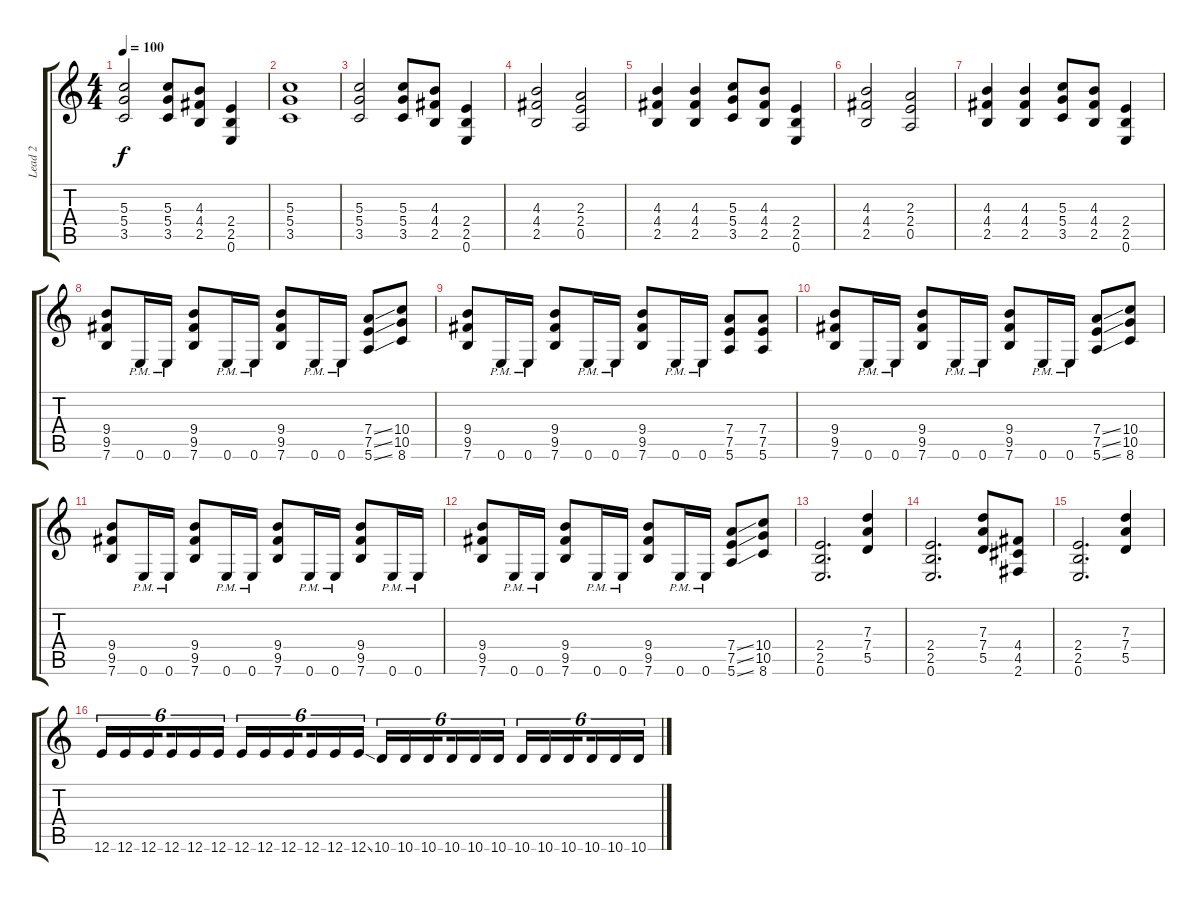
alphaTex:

\track ("Lead 2" "Lead 2") {instrument overdrivenguitar}
\staff {score tabs}
\tuning (E4 B3 G3 D3 A2 E2) {hide}
\ts (4 4)
\tempo 100
\clef g2
\ks c
(5.3 5.4 3.5).2{dy f} (5.3 5.4 3.5).8 (4.3 4.4 2.5).8 (2.4 2.5 0.6).4 |
(5.3 5.4 3.5).1 |
(5.3 5.4 3.5).2 (5.3 5.4 3.5).8 (4.3 4.4 2.5).8 (2.4 2.5 0.6).4 |
(4.3 4.4 2.5).2 (2.3 2.4 0.5).2 |
(4.3 4.4 2.5).4 (4.3 4.4 2.5).4 (5.3 5.4 3.5).8 (4.3 4.4 2.5).8 (2.4 2.5 0.6).4 |
(4.3 4.4 2.5).2 (2.3 2.4 0.5).2 |
(4.3 4.4 2.5).4 (4.3 4.4 2.5).4 (5.3 5.4 3.5).8 (4.3 4.4 2.5).8 (2.4 2.5 0.6).4 |
(9.4 9.5 7.6).8 0.6{pm}.16 0.6{pm}.16 (9.4 9.5 7.6).8 0.6{pm}.16 0.6{pm}.16 (9.4 9.5 7.6).8 0.6{pm}.16 0.6{pm}.16 (7.4{ss} 7.5{ss} 5.6{ss}).8 (10.4 10.5 8.6).8 |
(9.4 9.5 7.6).8 0.6{pm}.16 0.6{pm}.16 (9.4 9.5 7.6).8 0.6{pm}.16 0.6{pm}.16 (9.4 9.5 7.6).8 0.6{pm}.16 0.6{pm}.16 (7.4 7.5 5.6).8 (7.4 7.5 5.6).8 |
(9.4 9.5 7.6).8 0.6{pm}.16 0.6{pm}.16 (9.4 9.5 7.6).8 0.6{pm}.16 0.6{pm}.16 (9.4 9.5 7.6).8 0.6{pm}.16 0.6{pm}.16 (7.4{ss} 7.5{ss} 5.6{ss}).8 (10.4 10.5 8.6).8 |
(9.4 9.5 7.6).8 0.6{pm}.16 0.6{pm}.16 (9.4 9.5 7.6).8 0.6{pm}.16 0.6{pm}.16 (9.4 9.5 7.6).8 0.6{pm}.16 0.6{pm}.16 (9.4 9.5 7.6).8 0.6{pm}.16 0.6{pm}.16 |
(9.4 9.5 7.6).8 0.6{pm}.16 0.6{pm}.16 (9.4 9.5 7.6).8 0.6{pm}.16 0.6{pm}.16 (9.4 9.5 7.6).8 0.6{pm}.16 0.6{pm}.16 (7.4{ss} 7.5{ss} 5.6{ss}).8 (10.4 10.5 8.6).8 |
(2.4 2.5 0.6).2{d} (7.3 7.4 5.5).4 |
(2.4 2.5 0.6).2{d} (7.3 7.4 5.5).8 (4.4 4.5 2.6).8 |
(2.4 2.5 0.6).2{d} (7.3 7.4 5.5).4 |
12.6.16{tu (6 4)} 12.6.16{tu (6 4)} 12.6.16{tu (6 4) beam splitsecondary} 12.6.16{tu (6 4)} 12.6.16{tu (6 4)} 12.6.16{tu (6 4)} 12.6.16{tu (6 4)} 12.6.16{tu (6 4)} 12.6.16{tu (6 4) beam splitsecondary} 12.6.16{tu (6 4)} 12.6.16{tu (6 4)} 12.6{ss}.16{tu (6 4)} 10.6.16{tu (6 4)} 10.6.16{tu (6 4)} 10.6.16{tu (6 4) beam splitsecondary} 10.6.16{tu (6 4)} 10.6.16{tu (6 4)} 10.6.16{tu (6 4)} 10.6.16{tu (6 4)} 10.6.16{tu (6 4)} 10.6.16{tu (6 4) beam splitsecondary} 10.6.16{tu (6 4)} 10.6.16{tu (6 4)} 10.6{ss}.16{tu (6 4)}
